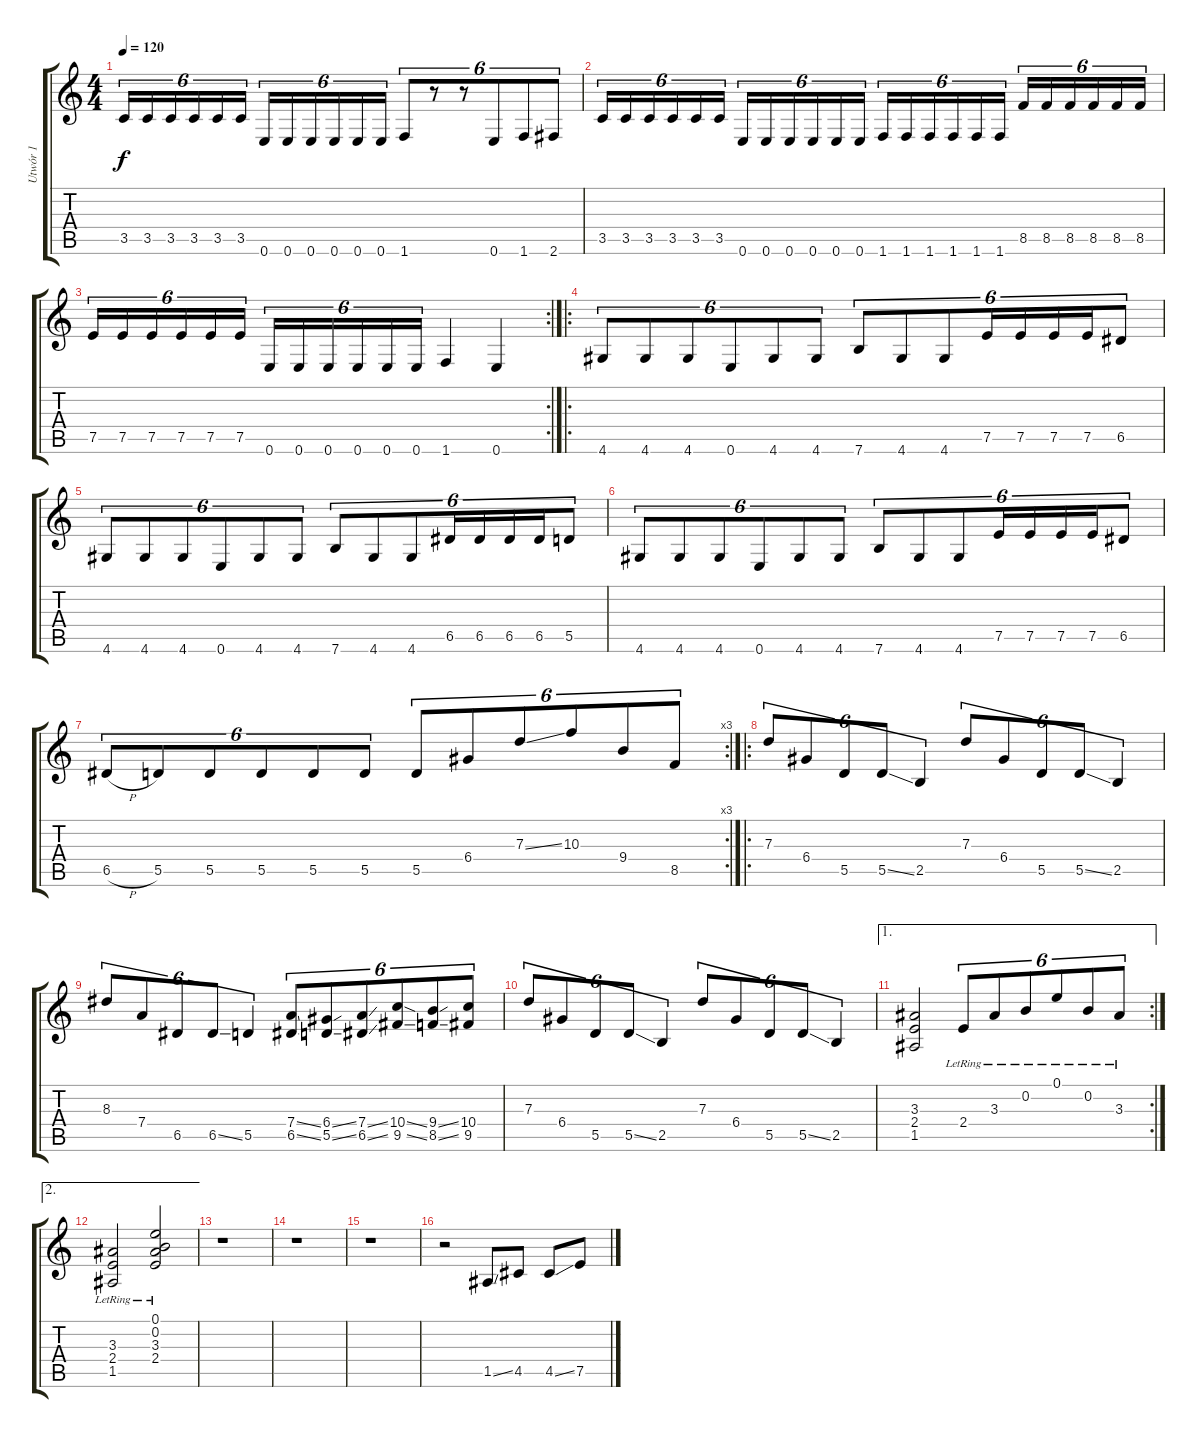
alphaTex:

\track ("Utwór 1" "Utwór 1") {instrument acousticguitarnylon}
\staff {score tabs}
\tuning (E4 B3 G3 D3 A2 E2) {hide}
\ts (4 4)
\tempo 120
\clef g2
\ks c
3.5.16{tu (6 4) dy f} 3.5.16{tu (6 4)} 3.5.16{tu (6 4)} 3.5.16{tu (6 4)} 3.5.16{tu (6 4)} 3.5.16{tu (6 4)} 0.6.16{tu (6 4)} 0.6.16{tu (6 4)} 0.6.16{tu (6 4)} 0.6.16{tu (6 4)} 0.6.16{tu (6 4)} 0.6.16{tu (6 4)} 1.6.8{tu (6 4)} r.8{tu (6 4)} r.8{tu (6 4)} 0.6.8{tu (6 4)} 1.6.8{tu (6 4)} 2.6.8{tu (6 4)} |
3.5.16{tu (6 4)} 3.5.16{tu (6 4)} 3.5.16{tu (6 4)} 3.5.16{tu (6 4)} 3.5.16{tu (6 4)} 3.5.16{tu (6 4)} 0.6.16{tu (6 4)} 0.6.16{tu (6 4)} 0.6.16{tu (6 4)} 0.6.16{tu (6 4)} 0.6.16{tu (6 4)} 0.6.16{tu (6 4)} 1.6.16{tu (6 4)} 1.6.16{tu (6 4)} 1.6.16{tu (6 4)} 1.6.16{tu (6 4)} 1.6.16{tu (6 4)} 1.6.16{tu (6 4)} 8.5.16{tu (6 4)} 8.5.16{tu (6 4)} 8.5.16{tu (6 4)} 8.5.16{tu (6 4)} 8.5.16{tu (6 4)} 8.5.16{tu (6 4)} |
\rc 2
7.5.16{tu (6 4)} 7.5.16{tu (6 4)} 7.5.16{tu (6 4)} 7.5.16{tu (6 4)} 7.5.16{tu (6 4)} 7.5.16{tu (6 4)} 0.6.16{tu (6 4)} 0.6.16{tu (6 4)} 0.6.16{tu (6 4)} 0.6.16{tu (6 4)} 0.6.16{tu (6 4)} 0.6.16{tu (6 4)} 1.6.4 0.6.4 |
\ro
4.6.8{tu (6 4)} 4.6.8{tu (6 4)} 4.6.8{tu (6 4)} 0.6.8{tu (6 4)} 4.6.8{tu (6 4)} 4.6.8{tu (6 4)} 7.6.8{tu (6 4)} 4.6.8{tu (6 4)} 4.6.8{tu (6 4)} 7.5.16{tu (6 4)} 7.5.16{tu (6 4)} 7.5.16{tu (6 4)} 7.5.16{tu (6 4)} 6.5.8{tu (6 4)} |
4.6.8{tu (6 4)} 4.6.8{tu (6 4)} 4.6.8{tu (6 4)} 0.6.8{tu (6 4)} 4.6.8{tu (6 4)} 4.6.8{tu (6 4)} 7.6.8{tu (6 4)} 4.6.8{tu (6 4)} 4.6.8{tu (6 4)} 6.5.16{tu (6 4)} 6.5.16{tu (6 4)} 6.5.16{tu (6 4)} 6.5.16{tu (6 4)} 5.5.8{tu (6 4)} |
4.6.8{tu (6 4)} 4.6.8{tu (6 4)} 4.6.8{tu (6 4)} 0.6.8{tu (6 4)} 4.6.8{tu (6 4)} 4.6.8{tu (6 4)} 7.6.8{tu (6 4)} 4.6.8{tu (6 4)} 4.6.8{tu (6 4)} 7.5.16{tu (6 4)} 7.5.16{tu (6 4)} 7.5.16{tu (6 4)} 7.5.16{tu (6 4)} 6.5.8{tu (6 4)} |
\rc 3
6.5{h}.8{tu (6 4)} 5.5.8{tu (6 4)} 5.5.8{tu (6 4)} 5.5.8{tu (6 4)} 5.5.8{tu (6 4)} 5.5.8{tu (6 4)} 5.5.8{tu (6 4)} 6.4.8{tu (6 4)} 7.3{ss}.8{tu (6 4)} 10.3.8{tu (6 4)} 9.4.8{tu (6 4)} 8.5.8{tu (6 4)} |
\ro
7.3.8{tu (6 4)} 6.4.8{tu (6 4)} 5.5.8{tu (6 4)} 5.5{ss}.8{tu (6 4)} 2.5.4{tu (6 4)} 7.3.8{tu (6 4)} 6.4.8{tu (6 4)} 5.5.8{tu (6 4)} 5.5{ss}.8{tu (6 4)} 2.5.4{tu (6 4)} |
8.3.8{tu (6 4)} 7.4.8{tu (6 4)} 6.5.8{tu (6 4)} 6.5{ss}.8{tu (6 4)} 5.5.4{tu (6 4)} (7.4{ss} 6.5{ss}).8{tu (6 4)} (6.4{ss} 5.5{ss}).8{tu (6 4)} (7.4{ss} 6.5{ss}).8{tu (6 4)} (10.4{ss} 9.5{ss}).8{tu (6 4)} (9.4{ss} 8.5{ss}).8{tu (6 4)} (10.4 9.5).8{tu (6 4)} |
7.3.8{tu (6 4)} 6.4.8{tu (6 4)} 5.5.8{tu (6 4)} 5.5{ss}.8{tu (6 4)} 2.5.4{tu (6 4)} 7.3.8{tu (6 4)} 6.4.8{tu (6 4)} 5.5.8{tu (6 4)} 5.5{ss}.8{tu (6 4)} 2.5.4{tu (6 4)} |
\ae 1
\rc 2
(3.3 2.4 1.5).2 2.4{lr}.8{tu (6 4)} 3.3{lr}.8{tu (6 4)} 0.2{lr}.8{tu (6 4)} 0.1{lr}.8{tu (6 4)} 0.2{lr}.8{tu (6 4)} 3.3{lr}.8{tu (6 4)} |
\ae 2
(3.3 2.4 1.5{lr}).2 (0.1{lr} 0.2{lr} 3.3{lr} 2.4{lr}).2 |
r.1 |
r.1 |
r.1 |
r.2 1.5{ss}.8 4.5.8 4.5{ss}.8 7.5.8
